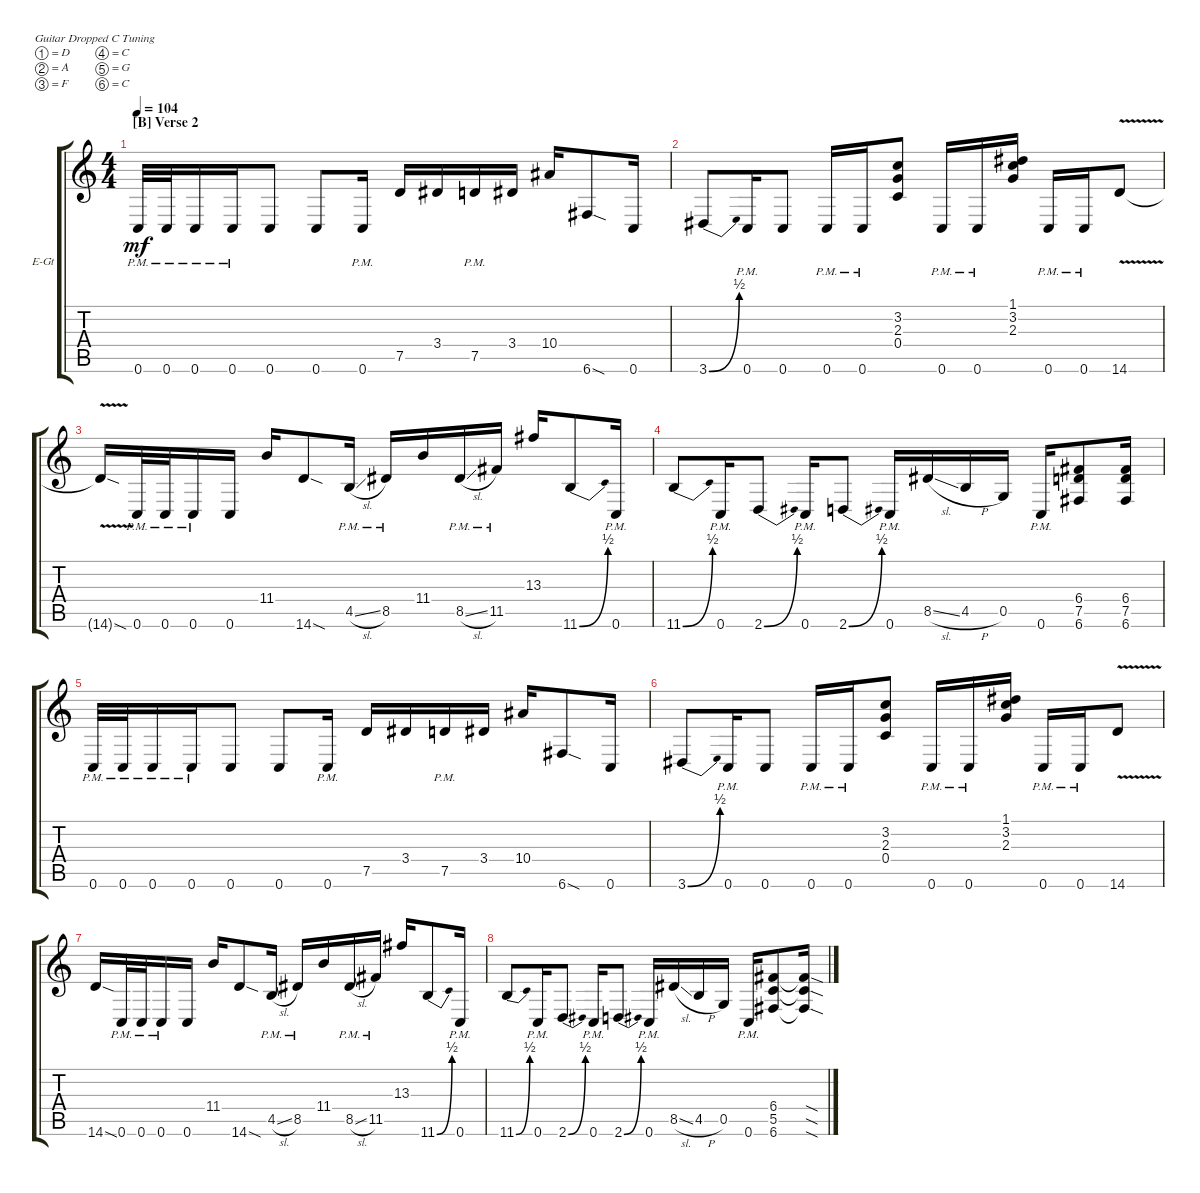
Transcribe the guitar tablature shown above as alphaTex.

\bracketExtendMode groupsimilarinstruments
\firstSystemTrackNameOrientation horizontal
\otherSystemsTrackNameOrientation horizontal
\track ("Misha" "E-Gt") {instrument distortionguitar}
\staff {score tabs}
\tuning (D4 A3 F3 C3 G2 C2)
\ts (4 4)
\section ("B" "Verse 2")
\tempo 104
\clef g2
\scale
0.333333
\ks c
0.6{pm}.32{dy mf} 0.6{pm}.32 0.6{pm}.16 0.6{pm}.16 0.6.8 0.6.8 0.6{pm}.16 7.5.16 3.4.16 7.5{pm}.16 3.4.16 10.4.16 6.6{sod}.8 0.6.16 |
\scale
0.333333 3.6{be (bend 0 0 59.4 2)}.8 0.6{pm}.16 0.6.8 0.6{pm}.16 0.6{pm}.16 (2.3 0.4 3.2).8 0.6{pm}.16 0.6{pm}.16 (2.3 1.1 3.2).16 0.6{pm}.16 0.6{pm}.16 14.6{v}.8 |
\scale
0.333333 14.6{sod t}.16 0.6{pm}.32 0.6{pm}.32 0.6{pm}.16 0.6.16 11.4.16 14.6{sod}.8 4.5{sl pm}.16 8.5{pm}.16 11.4.16 8.5{sl pm}.16 11.5{pm}.16 13.3.16 11.6{be (bend 0 0 59.4 2)}.8 0.6{pm}.16 |
\scale
0.333333 11.6{be (bend 0 0 59.4 2)}.8 0.6{pm}.16 2.6{be (bend 0 0 59.4 2)}.8 0.6{pm}.16 2.6{be (bend 0 0 59.4 2)}.8 0.6{pm}.16 8.5{sl}.16 4.5{h}.16 0.5.16 0.6{pm}.16 (6.4 7.5 6.6).8 (6.4 6.6 7.5).16 |
\scale
0.333333 0.6{pm}.32 0.6{pm}.32 0.6{pm}.16 0.6{pm}.16 0.6.8 0.6.8 0.6{pm}.16 7.5.16 3.4.16 7.5{pm}.16 3.4.16 10.4.16 6.6{sod}.8 0.6.16 |
\scale
0.333333 3.6{be (bend 0 0 59.4 2)}.8 0.6{pm}.16 0.6.8 0.6{pm}.16 0.6{pm}.16 (2.3 0.4 3.2).8 0.6{pm}.16 0.6{pm}.16 (2.3 1.1 3.2).16 0.6{pm}.16 0.6{pm}.16 14.6{v}.8 |
\scale
0.333333 14.6{sod}.16 0.6{pm}.32 0.6{pm}.32 0.6{pm}.16 0.6.16 11.4.16 14.6{sod}.8 4.5{sl pm}.16 8.5{pm}.16 11.4.16 8.5{sl pm}.16 11.5{pm}.16 13.3.16 11.6{be (bend 0 0 59.4 2)}.8 0.6{pm}.16 |
\scale
0.333333 11.6{be (bend 0 0 59.4 2)}.8 0.6{pm}.16 2.6{be (bend 0 0 59.4 2)}.8 0.6{pm}.16 2.6{be (bend 0 0 59.4 2)}.8 0.6{pm}.16 8.5{sl}.16 4.5{h}.16 0.5.16 0.6{pm}.16 (6.4 5.5 6.6).8 (6.4{sod t} 5.5{sod t} 6.6{sod t}).16
